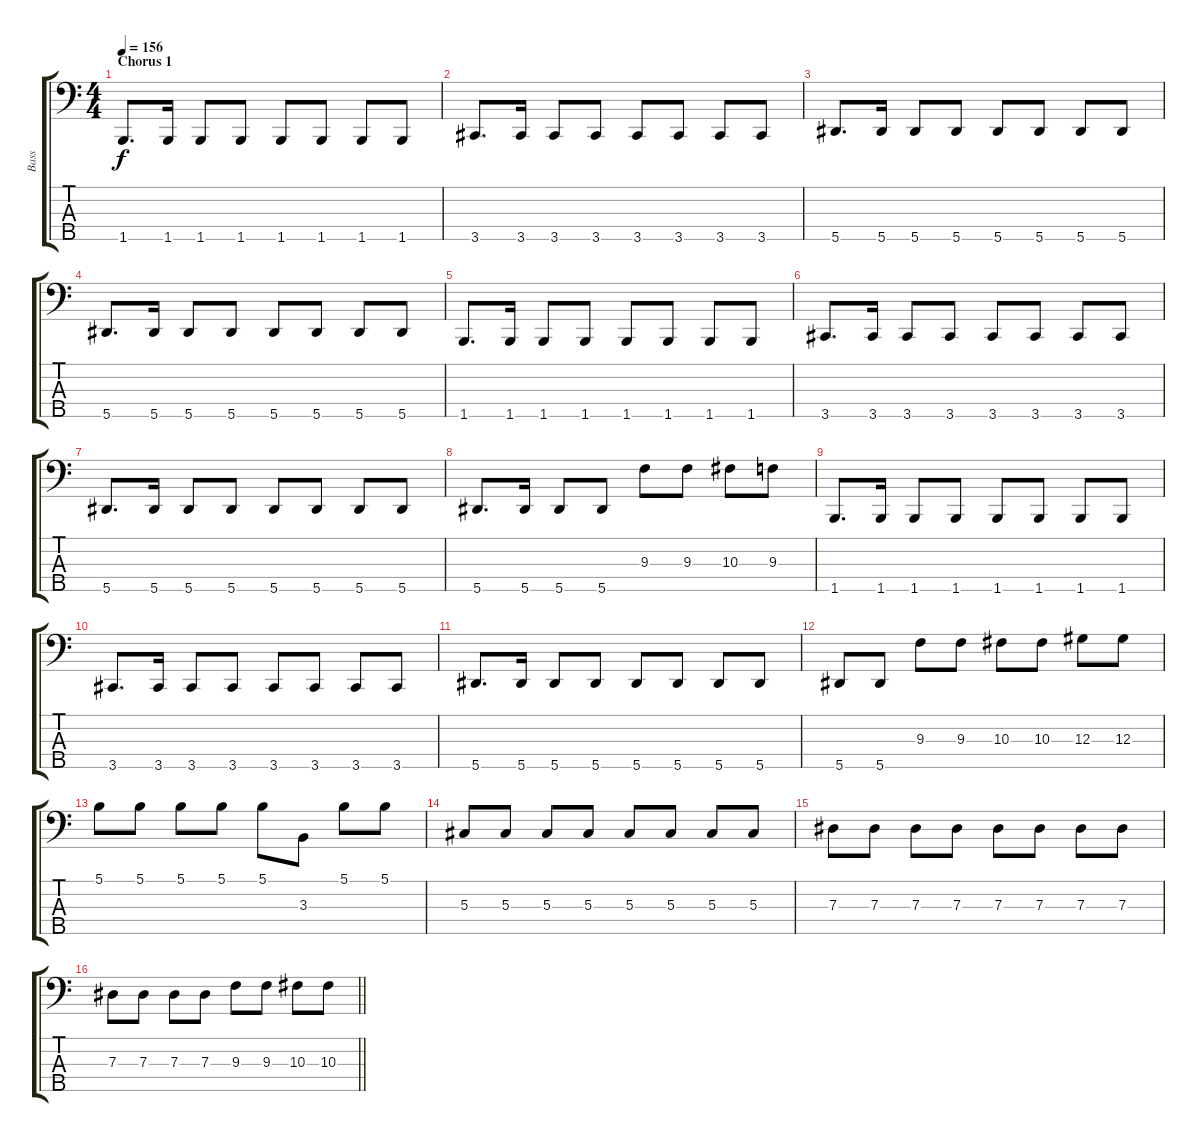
\track ("Bass" "Bass") {instrument electricbassfinger}
\staff {score tabs}
\tuning (Gb2 Db2 Ab1 Eb1 Bb0) {hide}
\ts (4 4)
\section ("" "Chorus 1")
\tempo 156
\clef f4
\ks c
1.5.8{d dy f} 1.5.16 1.5.8 1.5.8 1.5.8 1.5.8 1.5.8 1.5.8 |
3.5.8{d} 3.5.16 3.5.8 3.5.8 3.5.8 3.5.8 3.5.8 3.5.8 |
5.5.8{d} 5.5.16 5.5.8 5.5.8 5.5.8 5.5.8 5.5.8 5.5.8 |
5.5.8{d} 5.5.16 5.5.8 5.5.8 5.5.8 5.5.8 5.5.8 5.5.8 |
1.5.8{d} 1.5.16 1.5.8 1.5.8 1.5.8 1.5.8 1.5.8 1.5.8 |
3.5.8{d} 3.5.16 3.5.8 3.5.8 3.5.8 3.5.8 3.5.8 3.5.8 |
5.5.8{d} 5.5.16 5.5.8 5.5.8 5.5.8 5.5.8 5.5.8 5.5.8 |
5.5.8{d} 5.5.16 5.5.8 5.5.8 9.3.8 9.3.8 10.3.8 9.3.8 |
1.5.8{d} 1.5.16 1.5.8 1.5.8 1.5.8 1.5.8 1.5.8 1.5.8 |
3.5.8{d} 3.5.16 3.5.8 3.5.8 3.5.8 3.5.8 3.5.8 3.5.8 |
5.5.8{d} 5.5.16 5.5.8 5.5.8 5.5.8 5.5.8 5.5.8 5.5.8 |
5.5.8 5.5.8 9.3.8 9.3.8 10.3.8 10.3.8 12.3.8 12.3.8 |
5.1.8 5.1.8 5.1.8 5.1.8 5.1.8 3.3.8 5.1.8 5.1.8 |
5.3.8 5.3.8 5.3.8 5.3.8 5.3.8 5.3.8 5.3.8 5.3.8 |
7.3.8 7.3.8 7.3.8 7.3.8 7.3.8 7.3.8 7.3.8 7.3.8 |
\barLineRight lightlight
7.3.8 7.3.8 7.3.8 7.3.8 9.3.8 9.3.8 10.3.8 10.3.8
